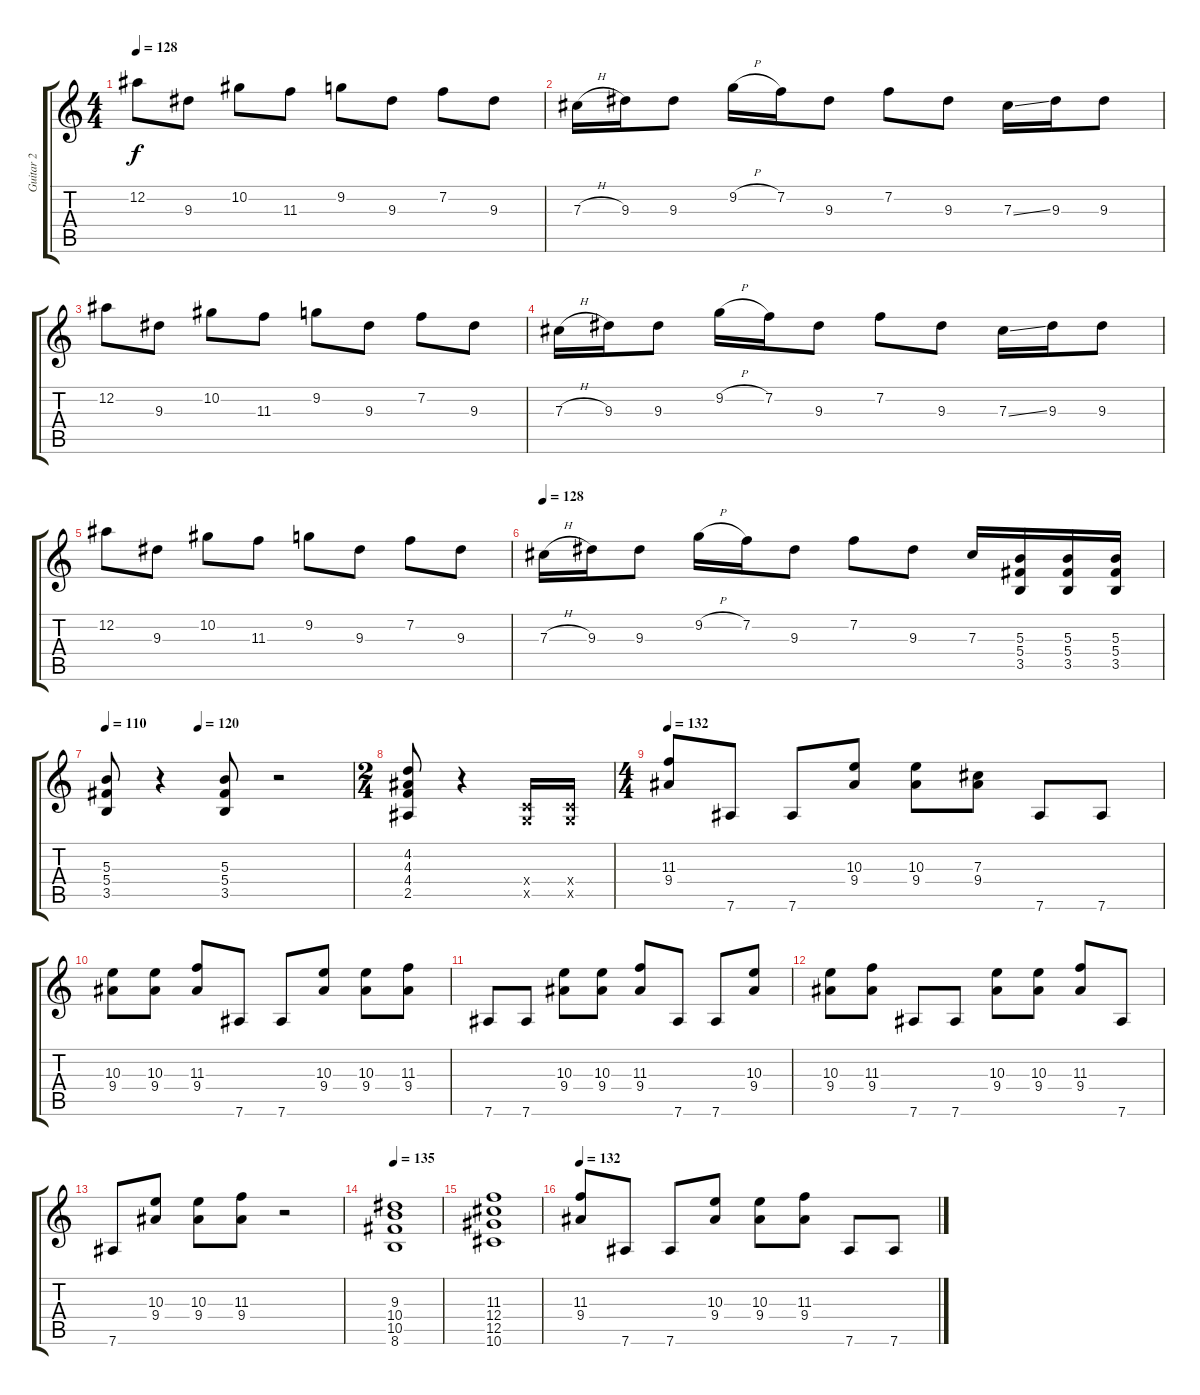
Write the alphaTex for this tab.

\track ("Guitar 2" "Guitar 2") {instrument distortionguitar}
\staff {score tabs}
\tuning (Eb4 Bb3 Gb3 Db3 Ab2 Eb2) {hide}
\ts (4 4)
\tempo 128
\clef g2
\ks c
12.2.8{dy f} 9.3.8 10.2.8 11.3.8 9.2.8 9.3.8 7.2.8 9.3.8 |
7.3{h}.16 9.3.16 9.3.8 9.2{h}.16 7.2.16 9.3.8 7.2.8 9.3.8 7.3{ss}.16 9.3.16 9.3.8 |
12.2.8 9.3.8 10.2.8 11.3.8 9.2.8 9.3.8 7.2.8 9.3.8 |
7.3{h}.16 9.3.16 9.3.8 9.2{h}.16 7.2.16 9.3.8 7.2.8 9.3.8 7.3{ss}.16 9.3.16 9.3.8 |
12.2.8 9.3.8 10.2.8 11.3.8 9.2.8 9.3.8 7.2.8 9.3.8 |
\tempo 128
7.3{h}.16 9.3.16 9.3.8 9.2{h}.16 7.2.16 9.3.8 7.2.8 9.3.8 7.3.16 (5.3 5.4 3.5).16 (5.3 5.4 3.5).16 (5.3 5.4 3.5).16 |
\tempo 110
\tempo (120 0.375)
(5.3 5.4 3.5).8 r.4 (5.3 5.4 3.5).8 r.2 |
\ts (2 4)
(4.2 4.3 4.4 2.5).8 r.4 (-1.4{x} -1.5{x}).16 (-1.4{x} -1.5{x}).16 |
\ts (4 4)
\tempo 132
(11.3 9.4).8 7.6.8 7.6.8 (10.3 9.4).8 (10.3 9.4).8 (7.3 9.4).8 7.6.8 7.6.8 |
(10.3 9.4).8 (10.3 9.4).8 (11.3 9.4).8 7.6.8 7.6.8 (10.3 9.4).8 (10.3 9.4).8 (11.3 9.4).8 |
7.6.8 7.6.8 (10.3 9.4).8 (10.3 9.4).8 (11.3 9.4).8 7.6.8 7.6.8 (10.3 9.4).8 |
(10.3 9.4).8 (11.3 9.4).8 7.6.8 7.6.8 (10.3 9.4).8 (10.3 9.4).8 (11.3 9.4).8 7.6.8 |
7.6.8 (10.3 9.4).8 (10.3 9.4).8 (11.3 9.4).8 r.2 |
\tempo 135
(9.3 10.4 10.5 8.6).1 |
(11.3 12.4 12.5 10.6).1 |
\tempo 132
(11.3 9.4).8 7.6.8 7.6.8 (10.3 9.4).8 (10.3 9.4).8 (11.3 9.4).8 7.6.8 7.6.8
